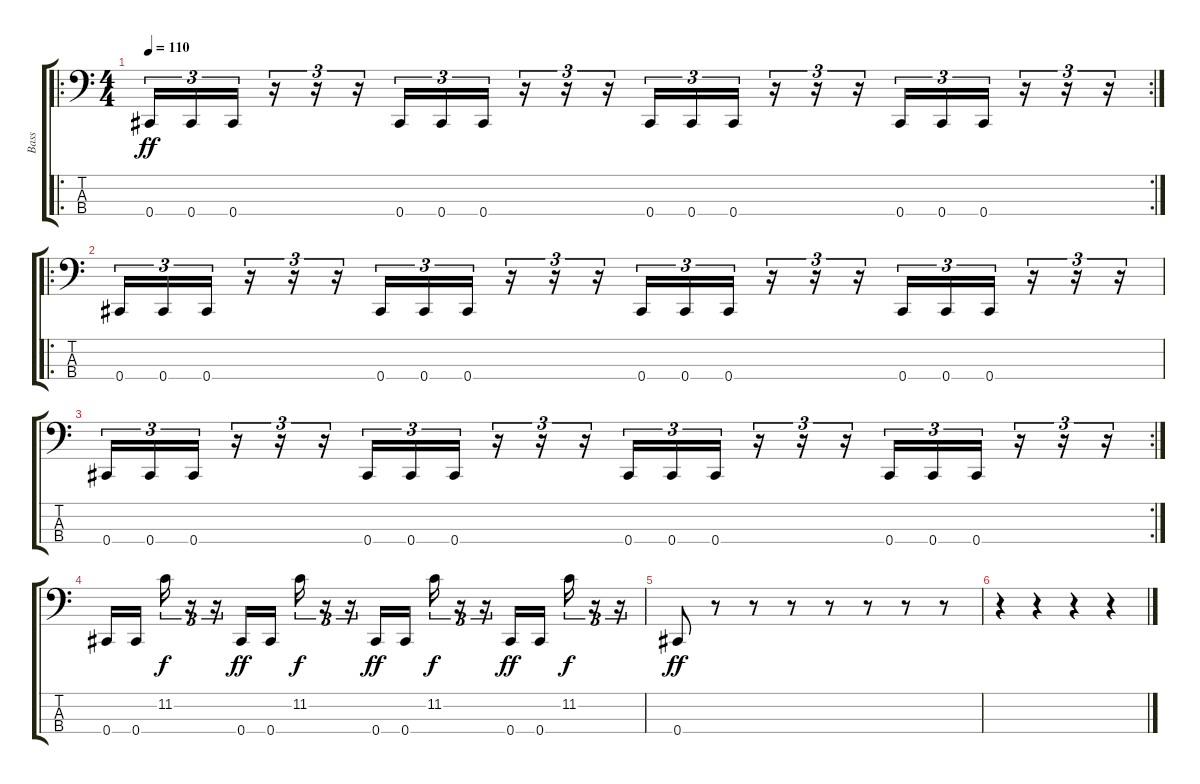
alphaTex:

\track ("Bass" "Bass") {instrument electricbassfinger}
\staff {score tabs}
\tuning (Gb2 Db2 Ab1 Db1) {hide}
\ro
\rc 2
\ts (4 4)
\tempo 110
\clef f4
\ks c
0.4.16{tu (3 2) dy ff} 0.4.16{tu (3 2)} 0.4.16{tu (3 2)} r.16{tu (3 2)} r.16{tu (3 2)} r.16{tu (3 2)} 0.4.16{tu (3 2)} 0.4.16{tu (3 2)} 0.4.16{tu (3 2)} r.16{tu (3 2)} r.16{tu (3 2)} r.16{tu (3 2)} 0.4.16{tu (3 2)} 0.4.16{tu (3 2)} 0.4.16{tu (3 2)} r.16{tu (3 2)} r.16{tu (3 2)} r.16{tu (3 2)} 0.4.16{tu (3 2)} 0.4.16{tu (3 2)} 0.4.16{tu (3 2)} r.16{tu (3 2)} r.16{tu (3 2)} r.16{tu (3 2)} |
\ro
0.4.16{tu (3 2)} 0.4.16{tu (3 2)} 0.4.16{tu (3 2)} r.16{tu (3 2)} r.16{tu (3 2)} r.16{tu (3 2)} 0.4.16{tu (3 2)} 0.4.16{tu (3 2)} 0.4.16{tu (3 2)} r.16{tu (3 2)} r.16{tu (3 2)} r.16{tu (3 2)} 0.4.16{tu (3 2)} 0.4.16{tu (3 2)} 0.4.16{tu (3 2)} r.16{tu (3 2)} r.16{tu (3 2)} r.16{tu (3 2)} 0.4.16{tu (3 2)} 0.4.16{tu (3 2)} 0.4.16{tu (3 2)} r.16{tu (3 2)} r.16{tu (3 2)} r.16{tu (3 2)} |
\rc 2
0.4.16{tu (3 2)} 0.4.16{tu (3 2)} 0.4.16{tu (3 2)} r.16{tu (3 2)} r.16{tu (3 2)} r.16{tu (3 2)} 0.4.16{tu (3 2)} 0.4.16{tu (3 2)} 0.4.16{tu (3 2)} r.16{tu (3 2)} r.16{tu (3 2)} r.16{tu (3 2)} 0.4.16{tu (3 2)} 0.4.16{tu (3 2)} 0.4.16{tu (3 2)} r.16{tu (3 2)} r.16{tu (3 2)} r.16{tu (3 2)} 0.4.16{tu (3 2)} 0.4.16{tu (3 2)} 0.4.16{tu (3 2)} r.16{tu (3 2)} r.16{tu (3 2)} r.16{tu (3 2)} |
0.4.16 0.4.16{beam splitsecondary} 11.2.16{tu (3 2) dy f} r.16{tu (3 2)} r.16{tu (3 2)} 0.4.16{dy ff} 0.4.16{beam splitsecondary} 11.2.16{tu (3 2) dy f} r.16{tu (3 2)} r.16{tu (3 2)} 0.4.16{dy ff} 0.4.16{beam splitsecondary} 11.2.16{tu (3 2) dy f} r.16{tu (3 2)} r.16{tu (3 2)} 0.4.16{dy ff} 0.4.16{beam splitsecondary} 11.2.16{tu (3 2) dy f} r.16{tu (3 2)} r.16{tu (3 2)} |
0.4.8{dy ff} r.8 r.8 r.8 r.8 r.8 r.8 r.8 |
r.4 r.4 r.4 r.4
